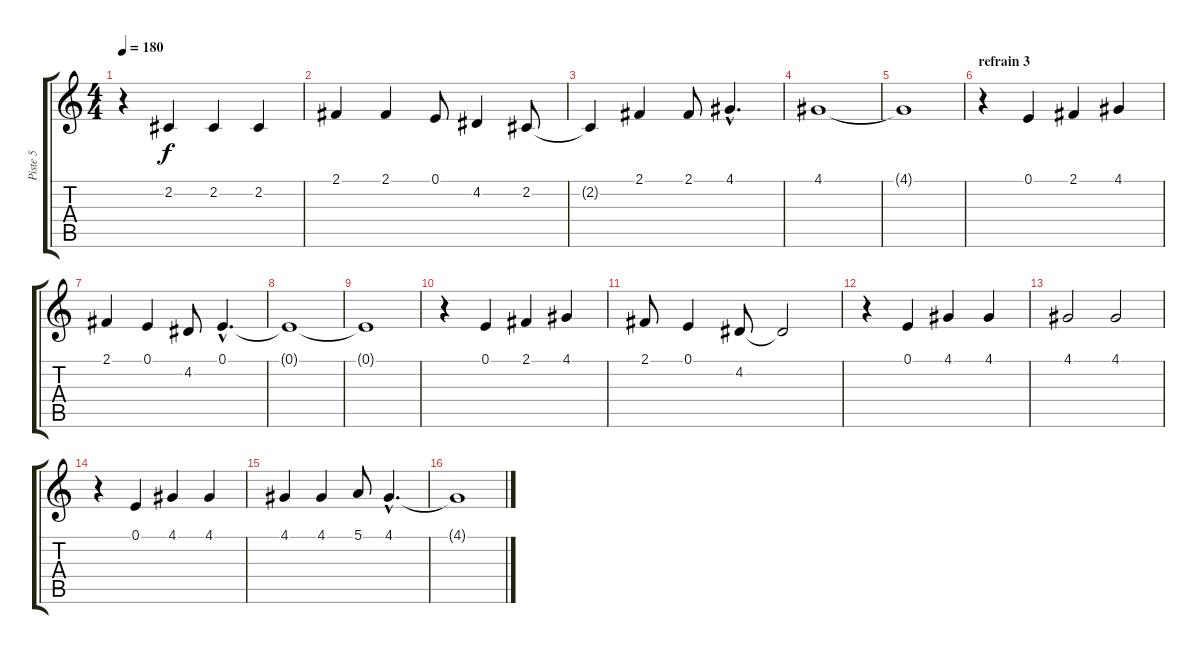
\track ("Piste 5" "Piste 5") {instrument oboe}
\staff {score tabs}
\tuning (E4 B3 G3 D3 A2 E2) {hide}
\ts (4 4)
\tempo 180
\clef g2
\ks c
r.4{dy f} 2.2.4 2.2.4 2.2.4 |
2.1.4 2.1.4 0.1.8 4.2.4 2.2.8 |
2.2{t}.4 2.1.4 2.1.8 4.1{hac}.4{d} |
4.1.1 |
4.1{t}.1 |
\section ("" "refrain 3")
r.4{balance 8} 0.1.4 2.1.4 4.1.4 |
2.1.4 0.1.4 4.2.8 0.1{hac}.4{d} |
0.1{t}.1 |
0.1{t}.1 |
r.4 0.1.4 2.1.4 4.1.4 |
2.1.8 0.1.4 4.2.8 4.2{t}.2 |
r.4 0.1.4 4.1.4 4.1.4 |
4.1.2 4.1.2 |
r.4 0.1.4 4.1.4 4.1.4 |
4.1.4 4.1.4 5.1.8 4.1{hac}.4{d} |
4.1{t}.1
